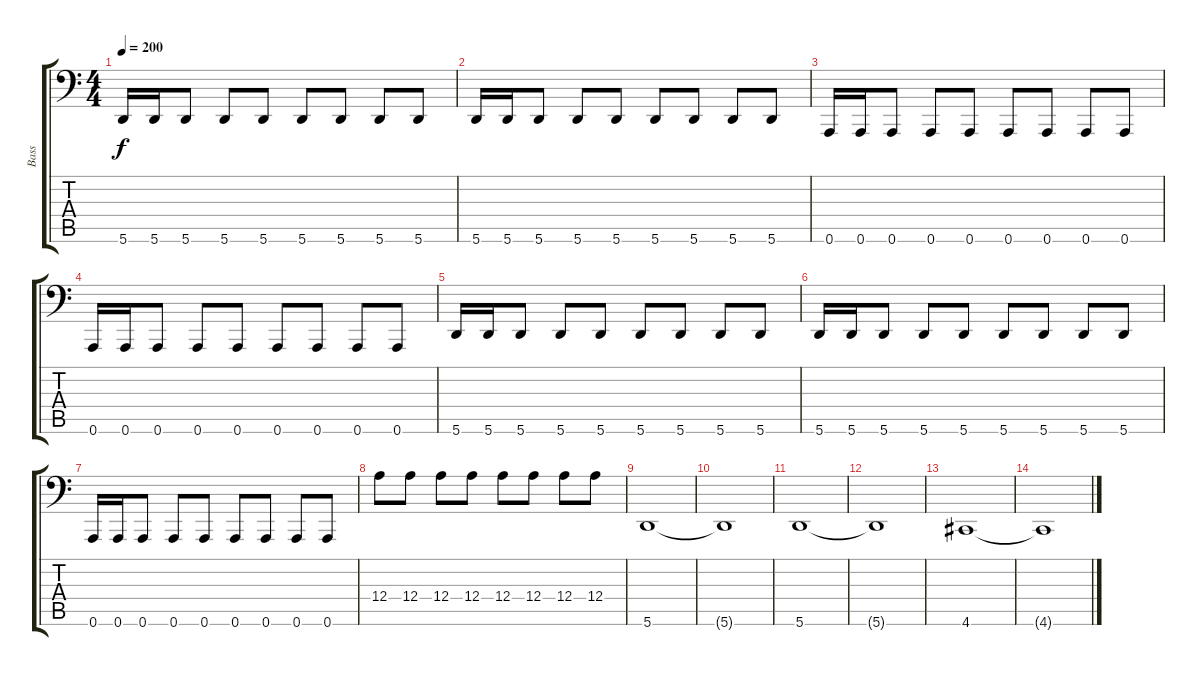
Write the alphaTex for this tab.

\track ("Bass" "Bass") {instrument electricbasspick}
\staff {score tabs}
\tuning (C3 G2 D2 A1 E1 A0) {hide}
\ts (4 4)
\tempo 200
\clef f4
\ks c
5.6.16{dy f} 5.6.16 5.6.8 5.6.8 5.6.8 5.6.8 5.6.8 5.6.8 5.6.8 |
5.6.16 5.6.16 5.6.8 5.6.8 5.6.8 5.6.8 5.6.8 5.6.8 5.6.8 |
0.6.16 0.6.16 0.6.8 0.6.8 0.6.8 0.6.8 0.6.8 0.6.8 0.6.8 |
0.6.16 0.6.16 0.6.8 0.6.8 0.6.8 0.6.8 0.6.8 0.6.8 0.6.8 |
5.6.16 5.6.16 5.6.8 5.6.8 5.6.8 5.6.8 5.6.8 5.6.8 5.6.8 |
5.6.16 5.6.16 5.6.8 5.6.8 5.6.8 5.6.8 5.6.8 5.6.8 5.6.8 |
0.6.16 0.6.16 0.6.8 0.6.8 0.6.8 0.6.8 0.6.8 0.6.8 0.6.8 |
12.4.8 12.4.8 12.4.8 12.4.8 12.4.8 12.4.8 12.4.8 12.4.8 |
5.6.1 |
5.6{t}.1 |
5.6.1 |
5.6{t}.1 |
4.6.1 |
4.6{t}.1
